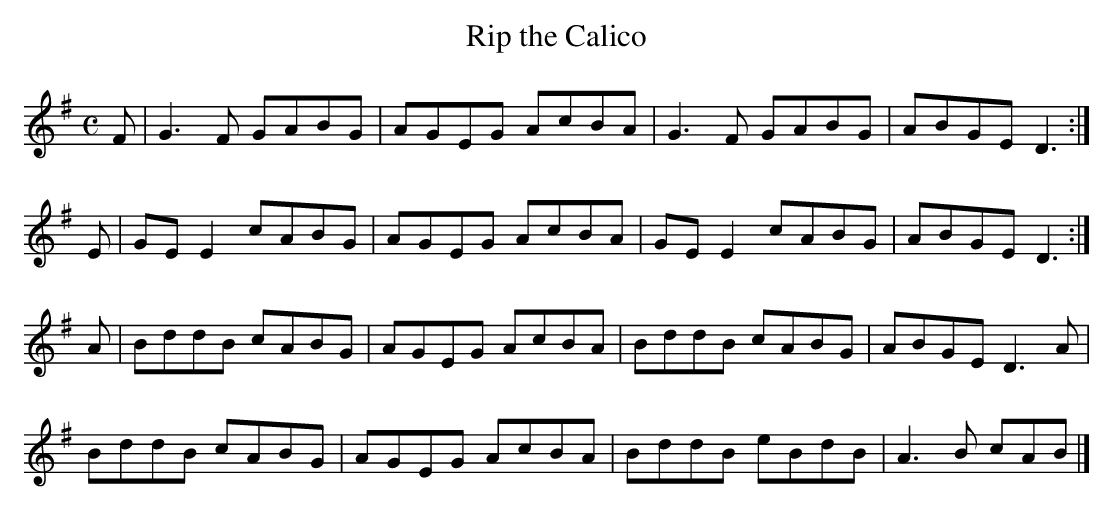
X:1
T:Rip the Calico
M:C
L:1/8
K:G Major
F|G3F GABG|AGEG AcBA|G3F GABG|ABGE D3:|!
E|GEE2 cABG|AGEG AcBA|GEE2 cABG|ABGE D3:|!
A|BddB cABG|AGEG AcBA|BddB cABG|ABGE D3A|!
BddB cABG|AGEG AcBA|BddB eBdB|A3B cAB|]!
